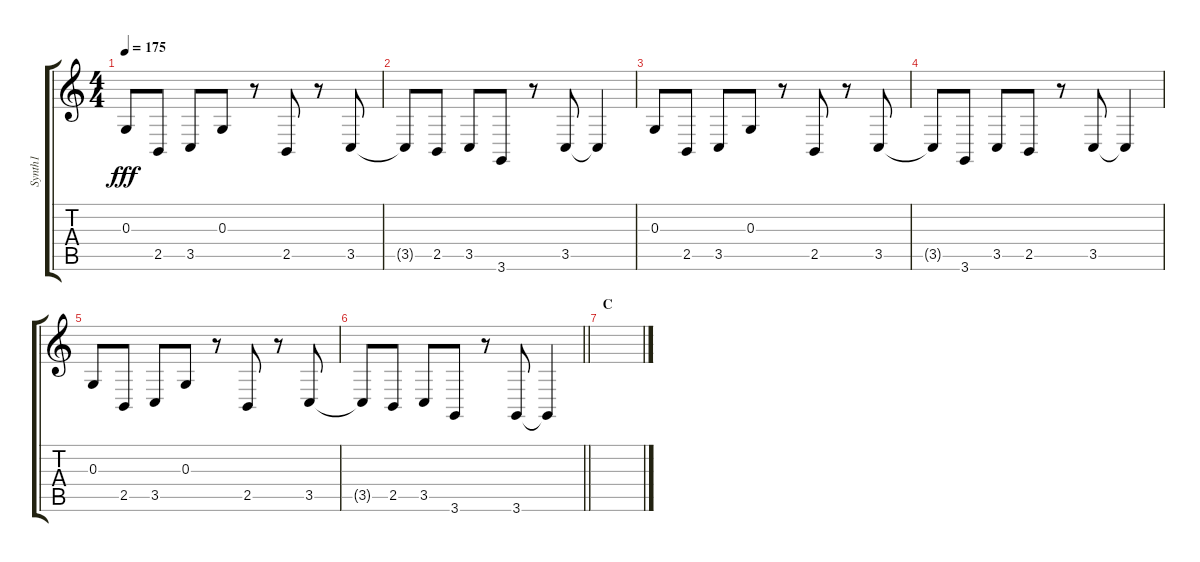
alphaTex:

\track ("Synth1" "Synth1") {instrument choiraahs}
\staff {score tabs}
\tuning (E4 B3 G3 D3 A2 E2) {hide}
\ts (4 4)
\tempo 175
\clef g2
\ks c
0.3.8{dy fff} 2.5.8 3.5.8 0.3.8 r.8 2.5.8 r.8 3.5.8 |
3.5{t}.8 2.5.8 3.5.8 3.6.8 r.8 3.5.8 3.5{t}.4 |
0.3.8 2.5.8 3.5.8 0.3.8 r.8 2.5.8 r.8 3.5.8 |
3.5{t}.8 3.6.8 3.5.8 2.5.8 r.8 3.5.8 3.5{t}.4 |
0.3.8 2.5.8 3.5.8 0.3.8 r.8 2.5.8 r.8 3.5.8 |
\barLineRight lightlight
3.5{t}.8 2.5.8 3.5.8 3.6.8 r.8 3.6.8 3.6{t}.4 |
\section ("" "C")
